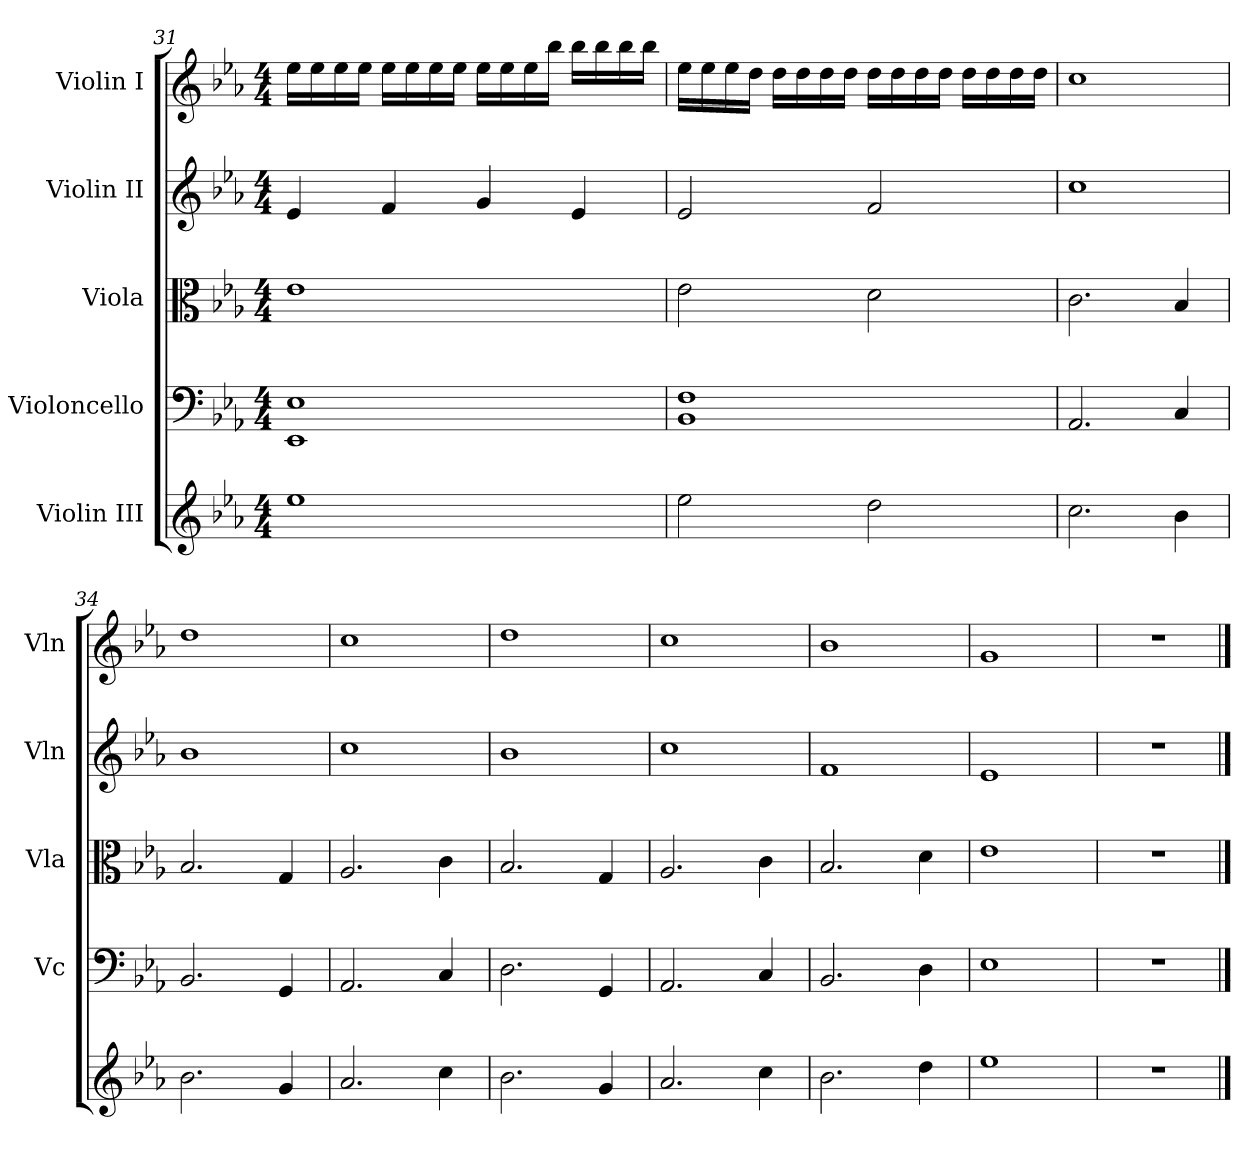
**kern	**kern	**kern	**kern	**kern
*part5	*part4	*part3	*part2	*part1
*staff5	*staff4	*staff3	*staff2	*staff1
*I"Violin III	*I"Violoncello	*I"Viola	*I"Violin II	*I"Violin I
*	*I'Vc	*I'Vla	*I'Vln	*I'Vln
!!LO:LB:g=z
*clefG2	*clefF4	*clefC3	*clefG2	*clefG2
*ITrd7c12	*	*	*	*
*k[b-e-a-]	*k[b-e-a-]	*k[b-e-a-]	*k[b-e-a-]	*k[b-e-a-]
*M4/4	*M4/4	*M4/4	*M4/4	*M4/4
=31	=31	=31	=31	=31
1e-	1EE- 1E-	1e-	4e-/	16ee-\LL
.	.	.	.	16ee-\
.	.	.	.	16ee-\
.	.	.	.	16ee-\JJ
.	.	.	4f/	16ee-\LL
.	.	.	.	16ee-\
.	.	.	.	16ee-\
.	.	.	.	16ee-\JJ
.	.	.	4g/	16ee-\LL
.	.	.	.	16ee-\
.	.	.	.	16ee-\
.	.	.	.	16bb-\JJ
.	.	.	4e-/	16bb-\LL
.	.	.	.	16bb-\
.	.	.	.	16bb-\
.	.	.	.	16bb-\JJ
=32	=32	=32	=32	=32
2e-\	1BB- 1F	2e-\	2e-/	16ee-\LL
.	.	.	.	16ee-\
.	.	.	.	16ee-\
.	.	.	.	16dd\JJ
.	.	.	.	16dd\LL
.	.	.	.	16dd\
.	.	.	.	16dd\
.	.	.	.	16dd\JJ
2d\	.	2d\	2f/	16dd\LL
.	.	.	.	16dd\
.	.	.	.	16dd\
.	.	.	.	16dd\JJ
.	.	.	.	16dd\LL
.	.	.	.	16dd\
.	.	.	.	16dd\
.	.	.	.	16dd\JJ
=33	=33	=33	=33	=33
2.c\	2.AA-/	2.c\	1cc	1cc
4B-\	4C/	4B-/	.	.
=34	=34	=34	=34	=34
2.B-\	2.BB-/	2.B-/	1b-	1dd
4G/	4GG/	4G/	.	.
!!LO:PB:g=z
=35	=35	=35	=35	=35
2.A-/	2.AA-/	2.A-/	1cc	1cc
4c\	4C/	4c\	.	.
=36	=36	=36	=36	=36
2.B-\	2.D\	2.B-/	1b-	1dd
4G/	4GG/	4G/	.	.
=37	=37	=37	=37	=37
2.A-/	2.AA-/	2.A-/	1cc	1cc
4c\	4C/	4c\	.	.
=38	=38	=38	=38	=38
2.B-\	2.BB-/	2.B-/	1f	1b-
4d\	4D\	4d\	.	.
=39	=39	=39	=39	=39
1e-	1E-	1e-	1e-	1g
=40	=40	=40	=40	=40
1r	1r	1r	1r	1r
==	==	==	==	==
*-	*-	*-	*-	*-
